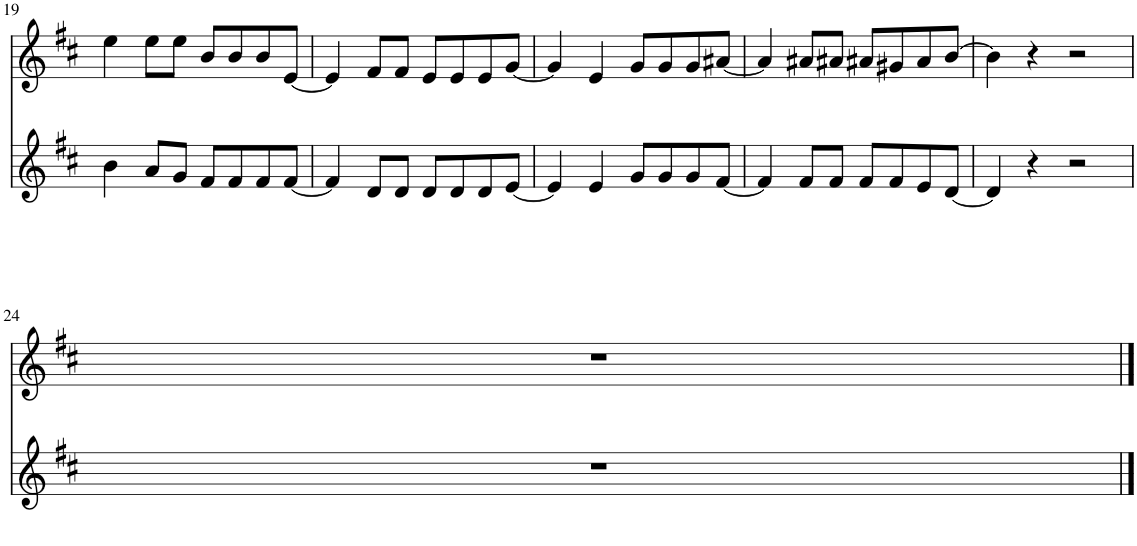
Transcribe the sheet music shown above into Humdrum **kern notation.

**kern	**kern
*part2	*part1
*staff2	*staff1
*I"Голос	*I"Голос
!!LO:PB:g=z
*clefG2	*clefG2
*k[f#c#]	*k[f#c#]
*M4/4	*M4/4
=19	=19
4b\	4ee\
8a/L	8ee\L
8g/J	8ee\J
8f#/L	8b/L
8f#/	8b/
8f#/	8b/
[8f#/J	[8e/J
=20	=20
4f#/]	4e/]
8d/L	8f#/L
8d/J	8f#/J
8d/L	8e/L
8d/	8e/
8d/	8e/
[8e/J	[8g/J
=21	=21
4e/]	4g/]
4e/	4e/
8g/L	8g/L
8g/	8g/
8g/	8g/
[8f#/J	[8a#X/J
=22	=22
4f#/]	4a#/]
8f#/L	8a#X/L
8f#/J	8a#X/J
8f#/L	8a#X/L
8f#/	8g#X/
8e/	8a#/
[8d/J	[8b/J
=23	=23
4d/]	4b\]
4r	4r
2r	2r
!!LO:LB:g=z
=24	=24
1r	1r
==	==
*-	*-
